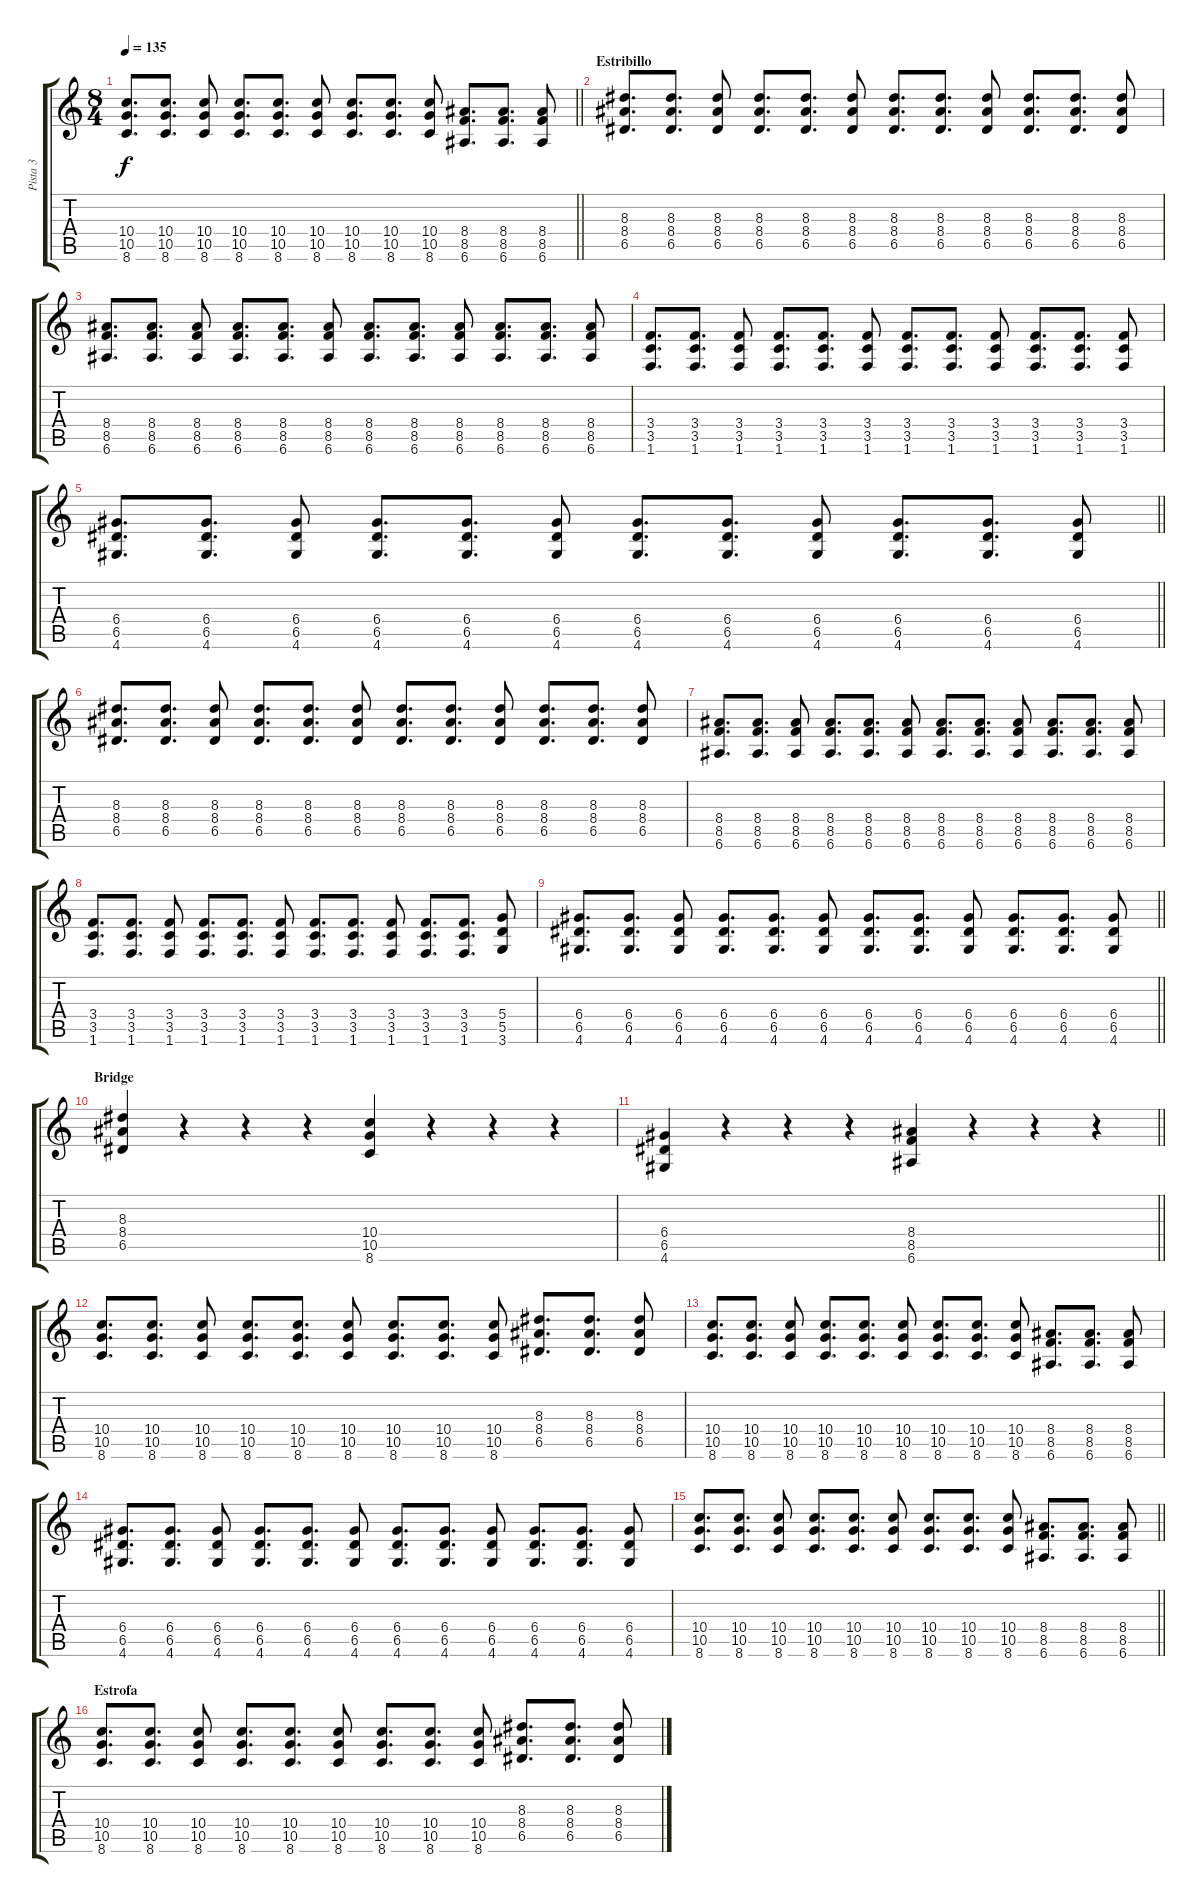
\track ("Pista 3" "Pista 3") {instrument overdrivenguitar}
\staff {score tabs}
\tuning (E4 B3 G3 D3 A2 E2) {hide}
\ts (8 4)
\tempo 135
\clef g2
\barLineRight lightlight
\ks c
(10.4 10.5 8.6).8{d dy f} (10.4 10.5 8.6).8{d} (10.4 10.5 8.6).8 (10.4 10.5 8.6).8{d} (10.4 10.5 8.6).8{d} (10.4 10.5 8.6).8 (10.4 10.5 8.6).8{d} (10.4 10.5 8.6).8{d} (10.4 10.5 8.6).8 (8.4 8.5 6.6).8{d} (8.4 8.5 6.6).8{d} (8.4 8.5 6.6).8 |
\section ("" "Estribillo")
(8.3 8.4 6.5).8{d} (8.3 8.4 6.5).8{d} (8.3 8.4 6.5).8 (8.3 8.4 6.5).8{d} (8.3 8.4 6.5).8{d} (8.3 8.4 6.5).8 (8.3 8.4 6.5).8{d} (8.3 8.4 6.5).8{d} (8.3 8.4 6.5).8 (8.3 8.4 6.5).8{d} (8.3 8.4 6.5).8{d} (8.3 8.4 6.5).8 |
(8.4 8.5 6.6).8{d} (8.4 8.5 6.6).8{d} (8.4 8.5 6.6).8 (8.4 8.5 6.6).8{d} (8.4 8.5 6.6).8{d} (8.4 8.5 6.6).8 (8.4 8.5 6.6).8{d} (8.4 8.5 6.6).8{d} (8.4 8.5 6.6).8 (8.4 8.5 6.6).8{d} (8.4 8.5 6.6).8{d} (8.4 8.5 6.6).8 |
(3.4 3.5 1.6).8{d} (3.4 3.5 1.6).8{d} (3.4 3.5 1.6).8 (3.4 3.5 1.6).8{d} (3.4 3.5 1.6).8{d} (3.4 3.5 1.6).8 (3.4 3.5 1.6).8{d} (3.4 3.5 1.6).8{d} (3.4 3.5 1.6).8 (3.4 3.5 1.6).8{d} (3.4 3.5 1.6).8{d} (3.4 3.5 1.6).8 |
\barLineRight lightlight
(6.4 6.5 4.6).8{d} (6.4 6.5 4.6).8{d} (6.4 6.5 4.6).8 (6.4 6.5 4.6).8{d} (6.4 6.5 4.6).8{d} (6.4 6.5 4.6).8 (6.4 6.5 4.6).8{d} (6.4 6.5 4.6).8{d} (6.4 6.5 4.6).8 (6.4 6.5 4.6).8{d} (6.4 6.5 4.6).8{d} (6.4 6.5 4.6).8 |
\section ("" "")
(8.3 8.4 6.5).8{d} (8.3 8.4 6.5).8{d} (8.3 8.4 6.5).8 (8.3 8.4 6.5).8{d} (8.3 8.4 6.5).8{d} (8.3 8.4 6.5).8 (8.3 8.4 6.5).8{d} (8.3 8.4 6.5).8{d} (8.3 8.4 6.5).8 (8.3 8.4 6.5).8{d} (8.3 8.4 6.5).8{d} (8.3 8.4 6.5).8 |
(8.4 8.5 6.6).8{d} (8.4 8.5 6.6).8{d} (8.4 8.5 6.6).8 (8.4 8.5 6.6).8{d} (8.4 8.5 6.6).8{d} (8.4 8.5 6.6).8 (8.4 8.5 6.6).8{d} (8.4 8.5 6.6).8{d} (8.4 8.5 6.6).8 (8.4 8.5 6.6).8{d} (8.4 8.5 6.6).8{d} (8.4 8.5 6.6).8 |
(3.4 3.5 1.6).8{d} (3.4 3.5 1.6).8{d} (3.4 3.5 1.6).8 (3.4 3.5 1.6).8{d} (3.4 3.5 1.6).8{d} (3.4 3.5 1.6).8 (3.4 3.5 1.6).8{d} (3.4 3.5 1.6).8{d} (3.4 3.5 1.6).8 (3.4 3.5 1.6).8{d} (3.4 3.5 1.6).8{d} (5.4 5.5 3.6).8 |
\barLineRight lightlight
(6.4 6.5 4.6).8{d} (6.4 6.5 4.6).8{d} (6.4 6.5 4.6).8 (6.4 6.5 4.6).8{d} (6.4 6.5 4.6).8{d} (6.4 6.5 4.6).8 (6.4 6.5 4.6).8{d} (6.4 6.5 4.6).8{d} (6.4 6.5 4.6).8 (6.4 6.5 4.6).8{d} (6.4 6.5 4.6).8{d} (6.4 6.5 4.6).8 |
\section ("" "Bridge")
(8.3 8.4 6.5).4 r.4 r.4 r.4 (10.4 10.5 8.6).4 r.4 r.4 r.4 |
\barLineRight lightlight
(6.4 6.5 4.6).4 r.4 r.4 r.4 (8.4 8.5 6.6).4 r.4 r.4 r.4 |
(10.4 10.5 8.6).8{d} (10.4 10.5 8.6).8{d} (10.4 10.5 8.6).8 (10.4 10.5 8.6).8{d} (10.4 10.5 8.6).8{d} (10.4 10.5 8.6).8 (10.4 10.5 8.6).8{d} (10.4 10.5 8.6).8{d} (10.4 10.5 8.6).8 (8.3 8.4 6.5).8{d} (8.3 8.4 6.5).8{d} (8.3 8.4 6.5).8 |
(10.4 10.5 8.6).8{d} (10.4 10.5 8.6).8{d} (10.4 10.5 8.6).8 (10.4 10.5 8.6).8{d} (10.4 10.5 8.6).8{d} (10.4 10.5 8.6).8 (10.4 10.5 8.6).8{d} (10.4 10.5 8.6).8{d} (10.4 10.5 8.6).8 (8.4 8.5 6.6).8{d} (8.4 8.5 6.6).8{d} (8.4 8.5 6.6).8 |
(6.4 6.5 4.6).8{d} (6.4 6.5 4.6).8{d} (6.4 6.5 4.6).8 (6.4 6.5 4.6).8{d} (6.4 6.5 4.6).8{d} (6.4 6.5 4.6).8 (6.4 6.5 4.6).8{d} (6.4 6.5 4.6).8{d} (6.4 6.5 4.6).8 (6.4 6.5 4.6).8{d} (6.4 6.5 4.6).8{d} (6.4 6.5 4.6).8 |
\barLineRight lightlight
(10.4 10.5 8.6).8{d} (10.4 10.5 8.6).8{d} (10.4 10.5 8.6).8 (10.4 10.5 8.6).8{d} (10.4 10.5 8.6).8{d} (10.4 10.5 8.6).8 (10.4 10.5 8.6).8{d} (10.4 10.5 8.6).8{d} (10.4 10.5 8.6).8 (8.4 8.5 6.6).8{d} (8.4 8.5 6.6).8{d} (8.4 8.5 6.6).8 |
\section ("" "Estrofa")
(10.4 10.5 8.6).8{d} (10.4 10.5 8.6).8{d} (10.4 10.5 8.6).8 (10.4 10.5 8.6).8{d} (10.4 10.5 8.6).8{d} (10.4 10.5 8.6).8 (10.4 10.5 8.6).8{d} (10.4 10.5 8.6).8{d} (10.4 10.5 8.6).8 (8.3 8.4 6.5).8{d} (8.3 8.4 6.5).8{d} (8.3 8.4 6.5).8
